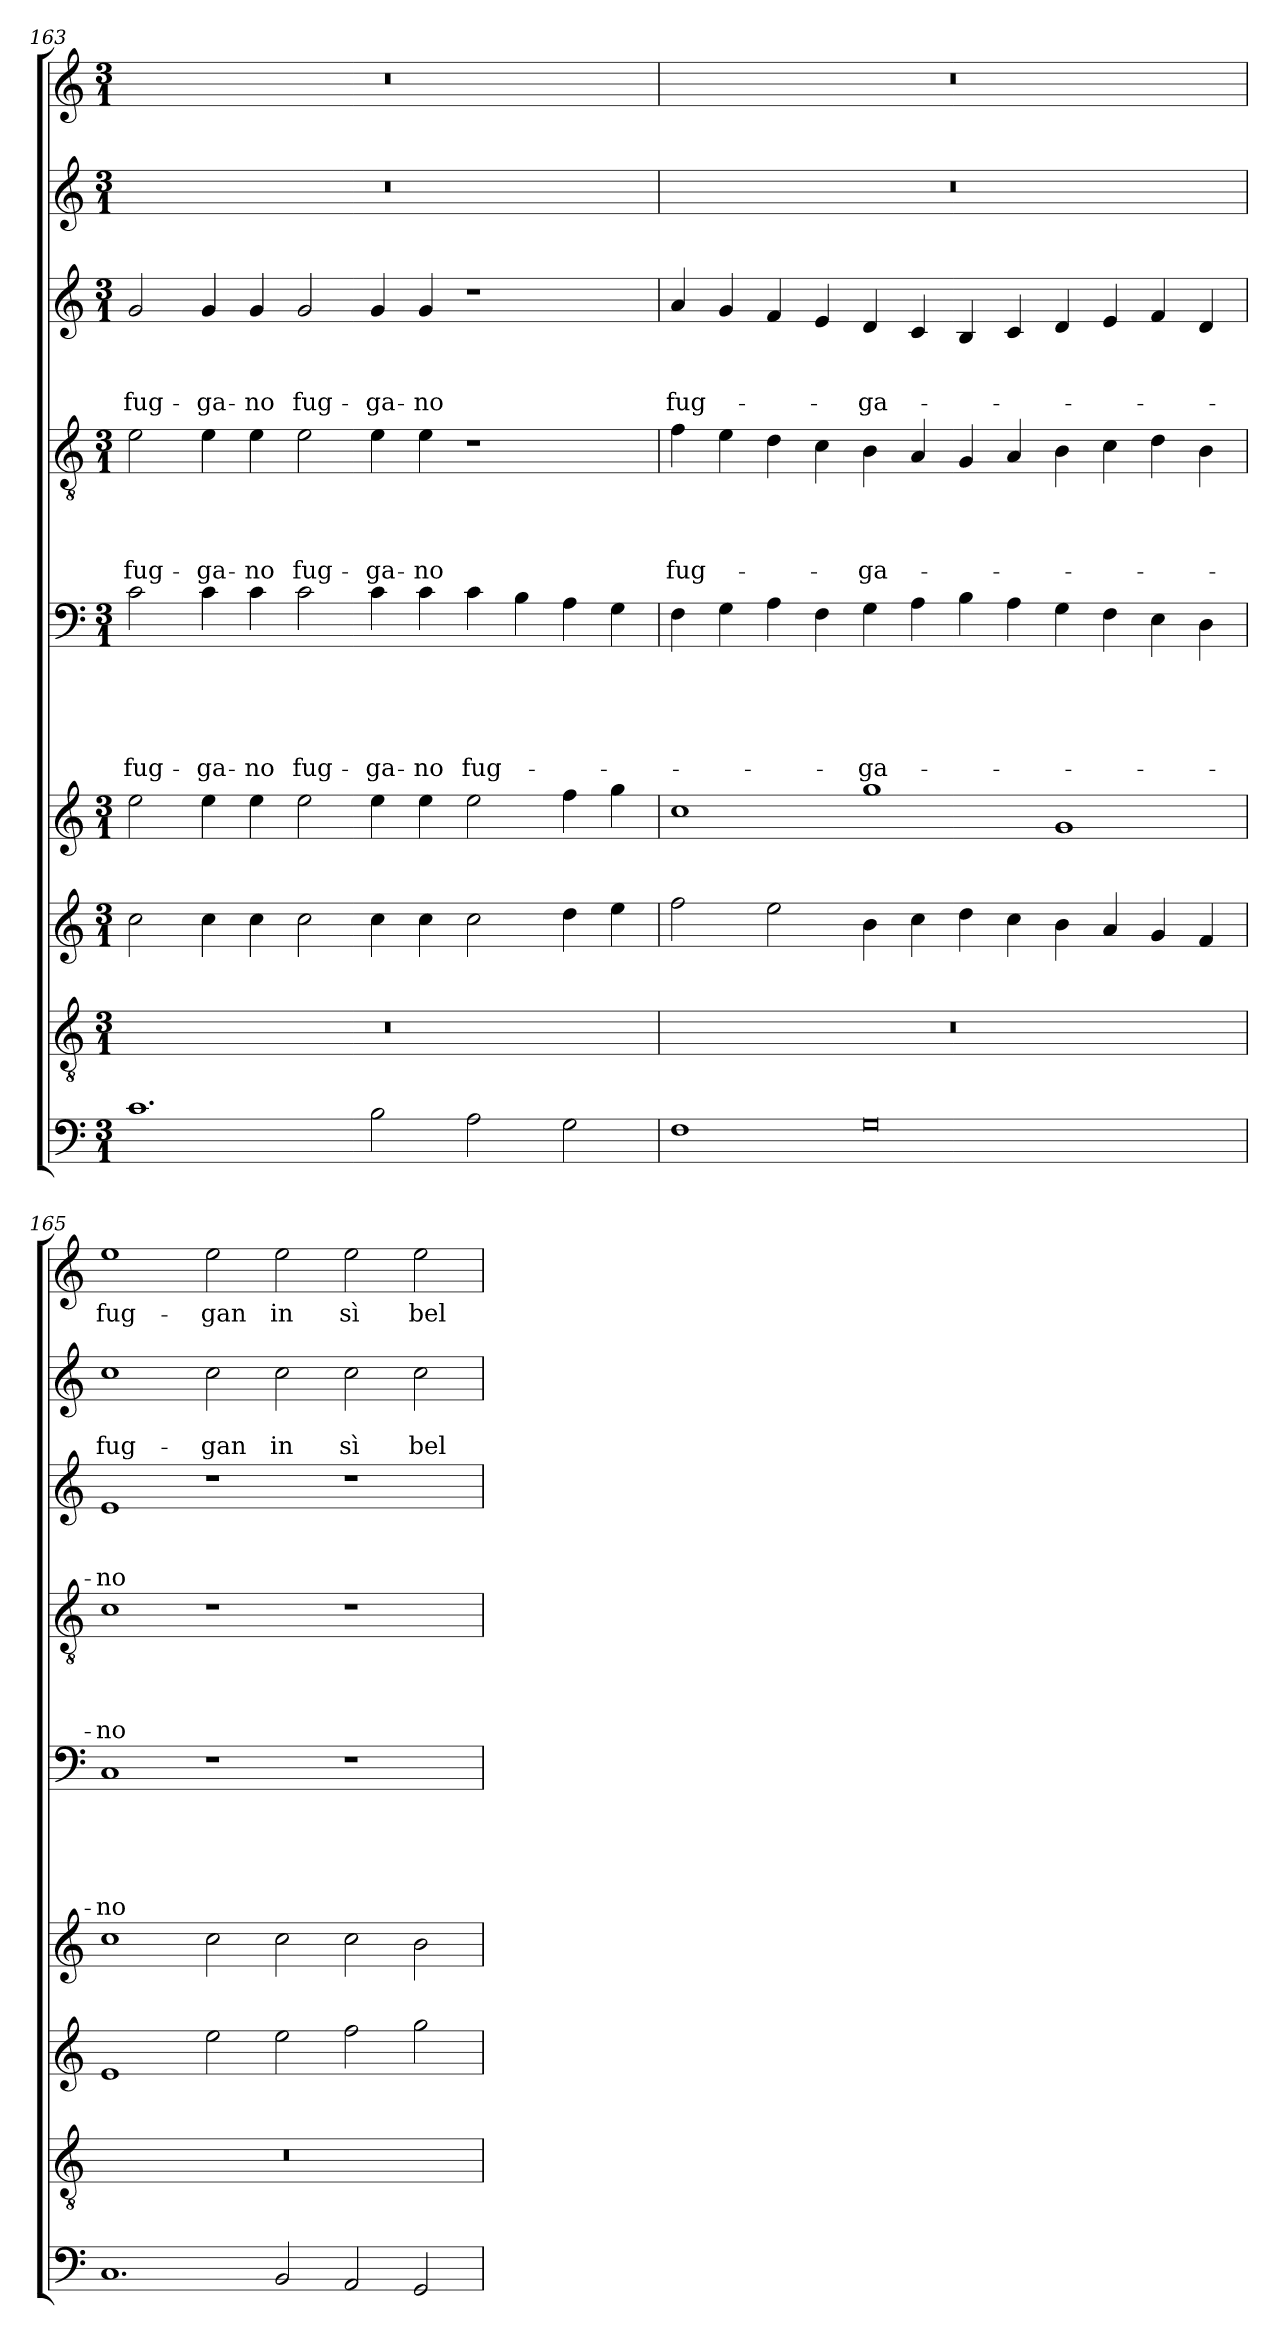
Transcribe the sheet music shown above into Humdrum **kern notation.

**kern	**kern	**kern	**kern	**kern	**text	**text	**text	**text	**text	**kern	**text	**text	**text	**text	**kern	**text	**text	**text	**kern	**text	**text	**kern	**text
*part9	*part8	*part7	*part6	*part5	*part5	*part5	*part5	*part5	*part5	*part4	*part4	*part4	*part4	*part4	*part3	*part3	*part3	*part3	*part2	*part2	*part2	*part1	*part1
*staff9	*staff8	*staff7	*staff6	*staff5	*staff5	*staff5	*staff5	*staff5	*staff5	*staff4	*staff4	*staff4	*staff4	*staff4	*staff3	*staff3	*staff3	*staff3	*staff2	*staff2	*staff2	*staff1	*staff1
*clefF4	*clefGv2	*clefG2	*clefG2	*clefF4	*	*	*	*	*	*clefGv2	*	*	*	*	*clefG2	*	*	*	*clefG2	*	*	*clefG2	*
*k[]	*k[]	*k[]	*k[]	*k[]	*	*	*	*	*	*k[]	*	*	*	*	*k[]	*	*	*	*k[]	*	*	*k[]	*
*C:	*C:	*C:	*C:	*C:	*	*	*	*	*	*C:	*	*	*	*	*C:	*	*	*	*C:	*	*	*C:	*
*M3/1	*M3/1	*M3/1	*M3/1	*M3/1	*	*	*	*	*	*M3/1	*	*	*	*	*M3/1	*	*	*	*M3/1	*	*	*M3/1	*
=163	=163	=163	=163	=163	=163	=163	=163	=163	=163	=163	=163	=163	=163	=163	=163	=163	=163	=163	=163	=163	=163	=163	=163
!	!	!	!	!	!	!	!	!	!LO:LY:b	!	!	!	!	!LO:LY:b	!	!	!	!LO:LY:b	!	!	!	!	!
1.c	0.r	2cc\	2ee\	2c\	.	.	.	.	fug-	2e\	.	.	.	fug-	2g/	.	.	fug-	0.r	.	.	0.r	.
!	!	!	!	!	!	!	!	!	!LO:LY:b	!	!	!	!	!LO:LY:b	!	!	!	!LO:LY:b	!	!	!	!	!
.	.	4cc\	4ee\	4c\	.	.	.	.	-ga-	4e\	.	.	.	-ga-	4g/	.	.	-ga-	.	.	.	.	.
!	!	!	!	!	!	!	!	!	!LO:LY:b	!	!	!	!	!LO:LY:b	!	!	!	!LO:LY:b	!	!	!	!	!
.	.	4cc\	4ee\	4c\	.	.	.	.	-no	4e\	.	.	.	-no	4g/	.	.	-no	.	.	.	.	.
!	!	!	!	!	!	!	!	!	!LO:LY:b	!	!	!	!	!LO:LY:b	!	!	!	!LO:LY:b	!	!	!	!	!
.	.	2cc\	2ee\	2c\	.	.	.	.	fug-	2e\	.	.	.	fug-	2g/	.	.	fug-	.	.	.	.	.
!	!	!	!	!	!	!	!	!	!LO:LY:b	!	!	!	!	!LO:LY:b	!	!	!	!LO:LY:b	!	!	!	!	!
2B\	.	4cc\	4ee\	4c\	.	.	.	.	-ga-	4e\	.	.	.	-ga-	4g/	.	.	-ga-	.	.	.	.	.
!	!	!	!	!	!	!	!	!	!LO:LY:b	!	!	!	!	!LO:LY:b	!	!	!	!LO:LY:b	!	!	!	!	!
.	.	4cc\	4ee\	4c\	.	.	.	.	-no	4e\	.	.	.	-no	4g/	.	.	-no	.	.	.	.	.
!	!	!	!	!	!	!	!	!	!LO:LY:b	!	!	!	!	!	!	!	!	!	!	!	!	!	!
2A\	.	2cc\	2ee\	4c\	.	.	.	.	fug-	1r	.	.	.	.	1r	.	.	.	.	.	.	.	.
.	.	.	.	4B\	.	.	.	.	.	.	.	.	.	.	.	.	.	.	.	.	.	.	.
2G\	.	4dd\	4ff\	4A\	.	.	.	.	.	.	.	.	.	.	.	.	.	.	.	.	.	.	.
.	.	4ee\	4gg\	4G\	.	.	.	.	.	.	.	.	.	.	.	.	.	.	.	.	.	.	.
!!LO:PB:g=z
=164	=164	=164	=164	=164	=164	=164	=164	=164	=164	=164	=164	=164	=164	=164	=164	=164	=164	=164	=164	=164	=164	=164	=164
!	!	!	!	!	!	!	!	!	!	!	!	!	!	!LO:LY:b	!	!	!	!LO:LY:b	!	!	!	!	!
1F	0.r	2ff\	1cc	4F\	.	.	.	.	.	4f\	.	.	.	fug-	4a/	.	.	fug-	0.r	.	.	0.r	.
.	.	.	.	4G\	.	.	.	.	.	4e\	.	.	.	.	4g/	.	.	.	.	.	.	.	.
.	.	2ee\	.	4A\	.	.	.	.	.	4d\	.	.	.	.	4f/	.	.	.	.	.	.	.	.
.	.	.	.	4F\	.	.	.	.	.	4c\	.	.	.	.	4e/	.	.	.	.	.	.	.	.
!	!	!	!	!	!	!	!	!	!LO:LY:b	!	!	!	!	!LO:LY:b	!	!	!	!LO:LY:b	!	!	!	!	!
0G	.	4b\	1gg	4G\	.	.	.	.	-ga-	4B\	.	.	.	-ga-	4d/	.	.	-ga-	.	.	.	.	.
.	.	4cc\	.	4A\	.	.	.	.	.	4A/	.	.	.	.	4c/	.	.	.	.	.	.	.	.
.	.	4dd\	.	4B\	.	.	.	.	.	4G/	.	.	.	.	4B/	.	.	.	.	.	.	.	.
.	.	4cc\	.	4A\	.	.	.	.	.	4A/	.	.	.	.	4c/	.	.	.	.	.	.	.	.
.	.	4b\	1g	4G\	.	.	.	.	.	4B\	.	.	.	.	4d/	.	.	.	.	.	.	.	.
.	.	4a/	.	4F\	.	.	.	.	.	4c\	.	.	.	.	4e/	.	.	.	.	.	.	.	.
.	.	4g/	.	4E\	.	.	.	.	.	4d\	.	.	.	.	4f/	.	.	.	.	.	.	.	.
.	.	4f/	.	4D\	.	.	.	.	.	4B\	.	.	.	.	4d/	.	.	.	.	.	.	.	.
=165	=165	=165	=165	=165	=165	=165	=165	=165	=165	=165	=165	=165	=165	=165	=165	=165	=165	=165	=165	=165	=165	=165	=165
!	!	!	!	!	!	!	!	!	!LO:LY:b	!	!	!	!	!LO:LY:b	!	!	!	!LO:LY:b	!	!	!LO:LY:b	!	!LO:LY:b
1.C	0.r	1e	1cc	1C	.	.	.	.	-no	1c	.	.	.	-no	1e	.	.	-no	1cc	.	fug-	1ee	fug-
!	!	!	!	!	!	!	!	!	!	!	!	!	!	!	!	!	!	!	!	!	!LO:LY:b	!	!LO:LY:b
.	.	2ee\	2cc\	1r	.	.	.	.	.	1r	.	.	.	.	1r	.	.	.	2cc\	.	-gan	2ee\	-gan
!	!	!	!	!	!	!	!	!	!	!	!	!	!	!	!	!	!	!	!	!	!LO:LY:b	!	!LO:LY:b
2BB/	.	2ee\	2cc\	.	.	.	.	.	.	.	.	.	.	.	.	.	.	.	2cc\	.	in	2ee\	in
!	!	!	!	!	!	!	!	!	!	!	!	!	!	!	!	!	!	!	!	!	!LO:LY:b	!	!LO:LY:b
2AA/	.	2ff\	2cc\	1r	.	.	.	.	.	1r	.	.	.	.	1r	.	.	.	2cc\	.	sì	2ee\	sì
!	!	!	!	!	!	!	!	!	!	!	!	!	!	!	!	!	!	!	!	!	!LO:LY:b	!	!LO:LY:b
2GG/	.	2gg\	2b\	.	.	.	.	.	.	.	.	.	.	.	.	.	.	.	2cc\	.	bel	2ee\	bel
=	=	=	=	=	=	=	=	=	=	=	=	=	=	=	=	=	=	=	=	=	=	=	=
*-	*-	*-	*-	*-	*-	*-	*-	*-	*-	*-	*-	*-	*-	*-	*-	*-	*-	*-	*-	*-	*-	*-	*-
